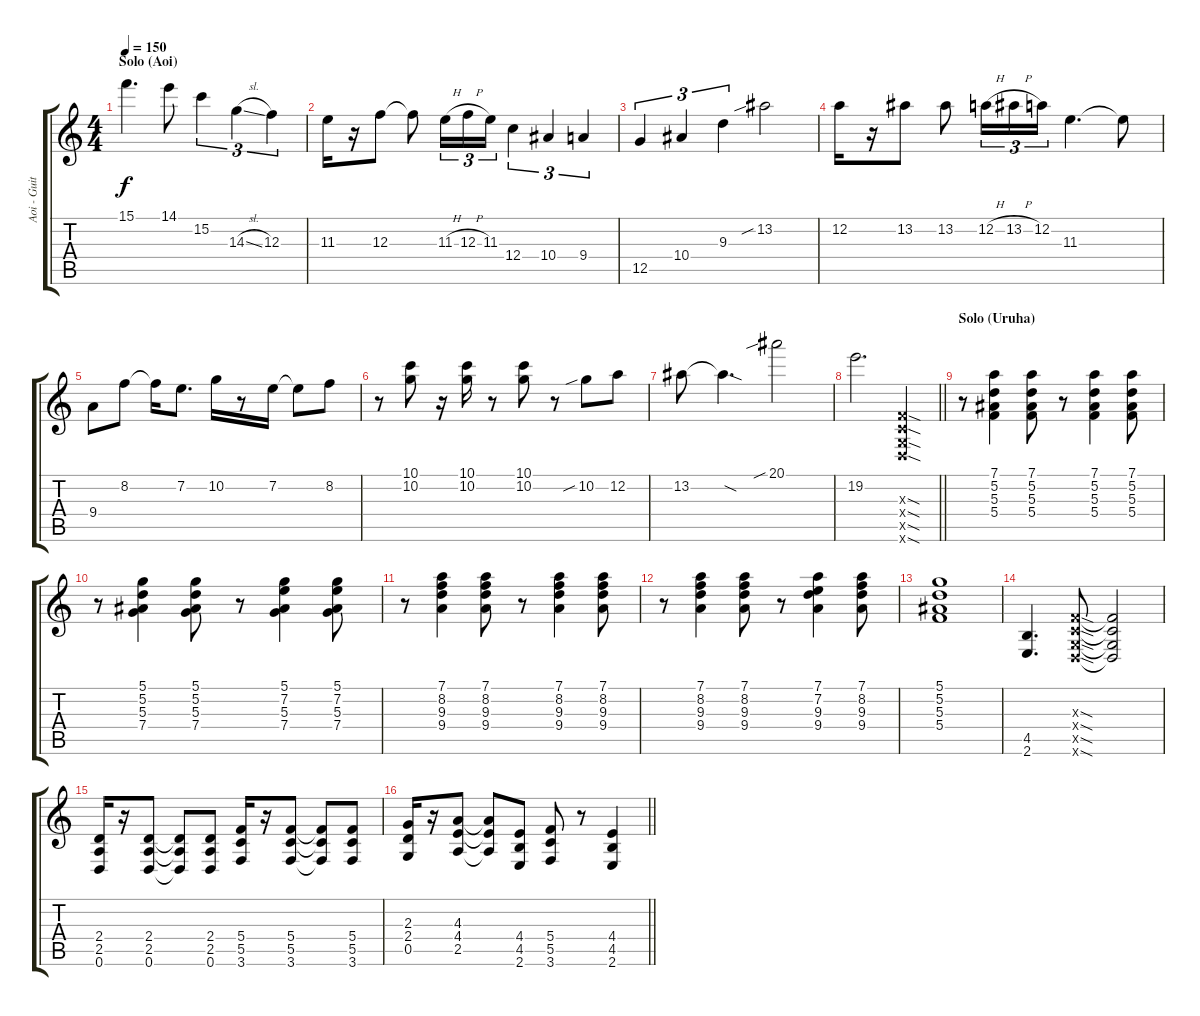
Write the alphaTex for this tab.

\track ("Aoi - Guitar 2" "Aoi - Guit") {instrument distortionguitar}
\staff {score tabs}
\tuning (D4 A3 F3 C3 G2 D2) {hide}
\ts (4 4)
\section ("" "Solo (Aoi)")
\tempo 150
\clef g2
\ks c
15.1.4{d dy f} 14.1.8 15.2.4{tu (3 2)} 14.3{sl}.4{tu (3 2)} 12.3.4{tu (3 2)} |
11.3.16 r.16 12.3.8 12.3{t}.8 11.3{h}.16{tu (3 2)} 12.3{h}.16{tu (3 2)} 11.3.16{tu (3 2)} 12.4.4{tu (3 2)} 10.4.4{tu (3 2)} 9.4.4{tu (3 2)} |
12.5.4{tu (3 2)} 10.4.4{tu (3 2)} 9.3.4{tu (3 2)} 13.2{sib}.2 |
12.2.16 r.16 13.2.8 13.2.8 12.2{h}.16{tu (3 2)} 13.2{h}.16{tu (3 2)} 12.2.16{tu (3 2)} 11.3.4{d} 11.3{t}.8 |
9.4.8 8.2.8 8.2{t}.16 7.2.8{d} 10.2.16 r.8 7.2.16 7.2{t}.8 8.2.8 |
r.8 (10.1 10.2).8 r.16 (10.1 10.2).16 r.8 (10.1 10.2).8 r.8 10.2{sib}.8 12.2.8 |
13.2.8 13.2{sod t}.4{d} 20.1{sib}.2 |
\barLineRight lightlight
19.2.2{d} (0.3{sod x} 0.4{sod x} 0.5{sod x} 0.6{sod x}).4 |
\section ("" "Solo (Uruha)")
r.8{volume 6 instrument distortionguitar} (7.1 5.2 5.3 5.4).4 (7.1 5.2 5.3 5.4).8 r.8 (7.1 5.2 5.3 5.4).4 (7.1 5.2 5.3 5.4).8 |
r.8 (5.1 5.2 5.3 7.4).4 (5.1 5.2 5.3 7.4).8 r.8 (5.1 7.2 5.3 7.4).4 (5.1 7.2 5.3 7.4).8 |
r.8 (7.1 8.2 9.3 9.4).4 (7.1 8.2 9.3 9.4).8 r.8 (7.1 8.2 9.3 9.4).4 (7.1 8.2 9.3 9.4).8 |
r.8 (7.1 8.2 9.3 9.4).4 (7.1 8.2 9.3 9.4).8 r.8 (7.1 7.2 9.3 9.4).4 (7.1 8.2 9.3 9.4).8 |
(5.1 5.2 5.3 5.4).1 |
(4.5 2.6).4{d} (0.3{sod x} 0.4{sod x} 0.5{sod x} 0.6{sod x}).8{volume 13 instrument distortionguitar} (0.3{t} 0.4{t} 0.5{t} 0.6{t}).2 |
(2.4 2.5 0.6).16 r.16 (2.4 2.5 0.6).8 (2.4{t} 2.5{t} 0.6{t}).8 (2.4 2.5 0.6).8 (5.4 5.5 3.6).16 r.16 (5.4 5.5 3.6).8 (5.4{t} 5.5{t} 3.6{t}).8 (5.4 5.5 3.6).8 |
\barLineRight lightlight
(2.3 2.4 0.5).16 r.16 (4.3 4.4 2.5).8 (4.3{t} 4.4{t} 2.5{t}).8 (4.4 4.5 2.6).8 (5.4 5.5 3.6).8 r.8 (4.4 4.5 2.6).4
